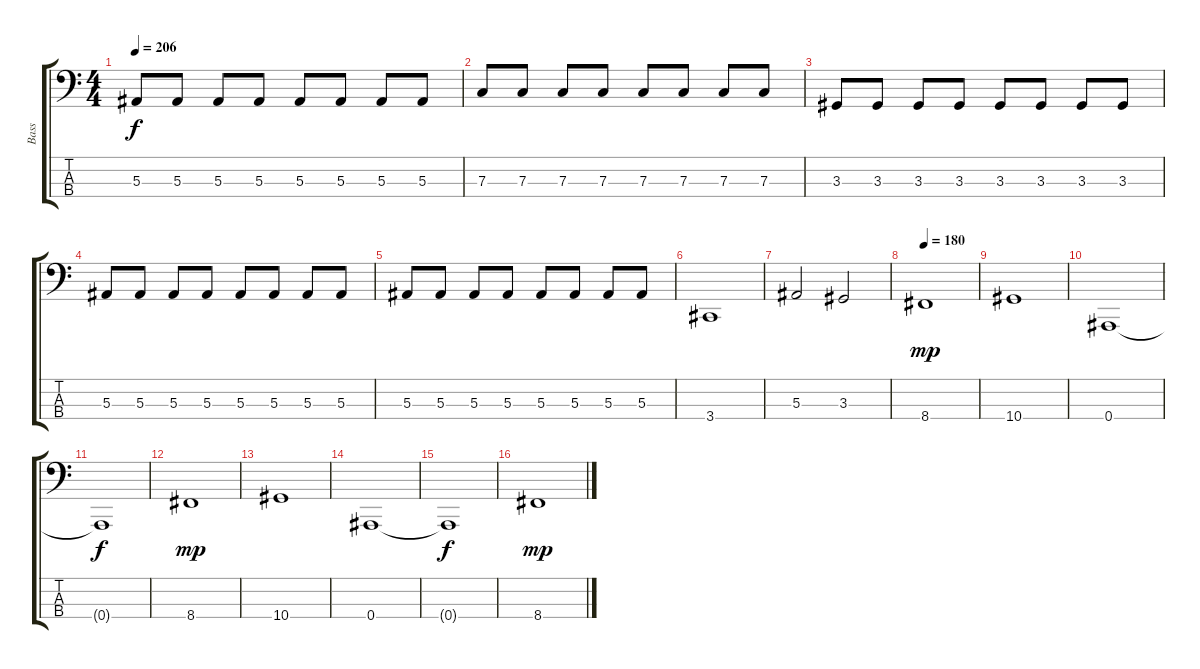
\track ("Bass" "Bass") {instrument electricbassfinger}
\staff {score tabs}
\tuning (Eb2 Bb1 F1 Bb0) {hide}
\ts (4 4)
\tempo 206
\clef f4
\ks c
5.3.8{dy f} 5.3.8 5.3.8 5.3.8 5.3.8 5.3.8 5.3.8 5.3.8 |
7.3.8 7.3.8 7.3.8 7.3.8 7.3.8 7.3.8 7.3.8 7.3.8 |
3.3.8 3.3.8 3.3.8 3.3.8 3.3.8 3.3.8 3.3.8 3.3.8 |
5.3.8 5.3.8 5.3.8 5.3.8 5.3.8 5.3.8 5.3.8 5.3.8 |
5.3.8 5.3.8 5.3.8 5.3.8 5.3.8 5.3.8 5.3.8 5.3.8 |
3.4.1 |
5.3.2 3.3.2 |
\tempo 180
8.4.1{dy mp} |
10.4.1 |
0.4.1 |
0.4{t}.1{dy f} |
8.4.1{dy mp} |
10.4.1 |
0.4.1 |
0.4{t}.1{dy f} |
8.4.1{dy mp}
